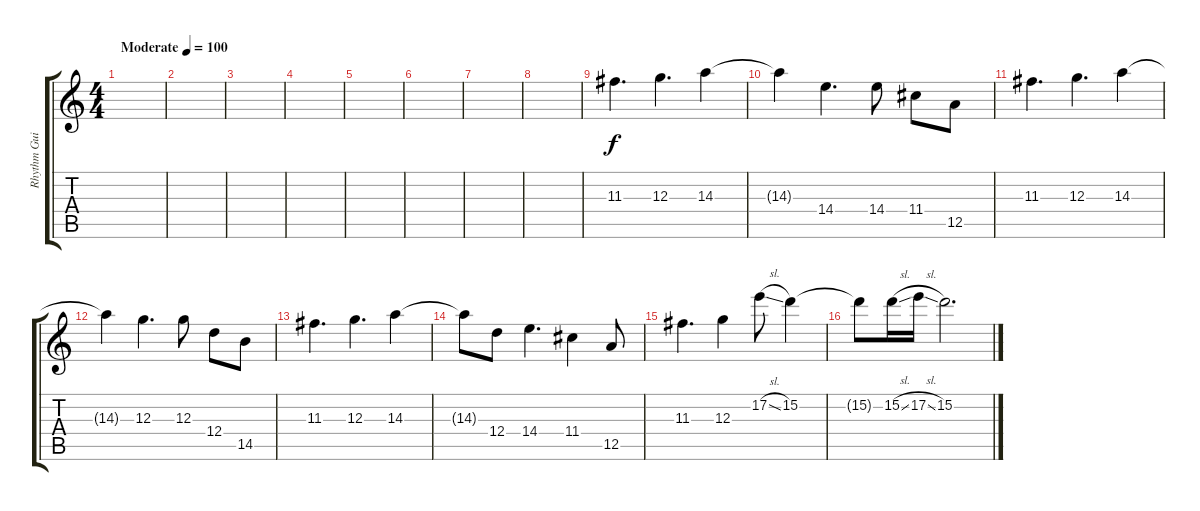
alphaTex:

\track ("Rhythm Guitar" "Rhythm Gui") {instrument overdrivenguitar}
\staff {score tabs}
\tuning (E4 B3 G3 D3 A2 D2) {hide}
\ts (4 4)
\tempo (100 "Moderate")
\clef g2
\ks c
|
|
|
|
|
|
|
|
11.3.4{d} 12.3.4{d} 14.3.4 |
14.3{t}.4 14.4.4{d} 14.4.8 11.4.8 12.5.8 |
11.3.4{d} 12.3.4{d} 14.3.4 |
14.3{t}.4 12.3.4{d} 12.3.8 12.4.8 14.5.8 |
11.3.4{d} 12.3.4{d} 14.3.4 |
14.3{t}.8 12.4.8 14.4.4{d} 11.4.4 12.5.8 |
11.3.4{d} 12.3.4 17.2{sl}.8 15.2.4 |
15.2{t}.8 15.2{sl}.16 17.2{sl}.16 15.2.2{d}
